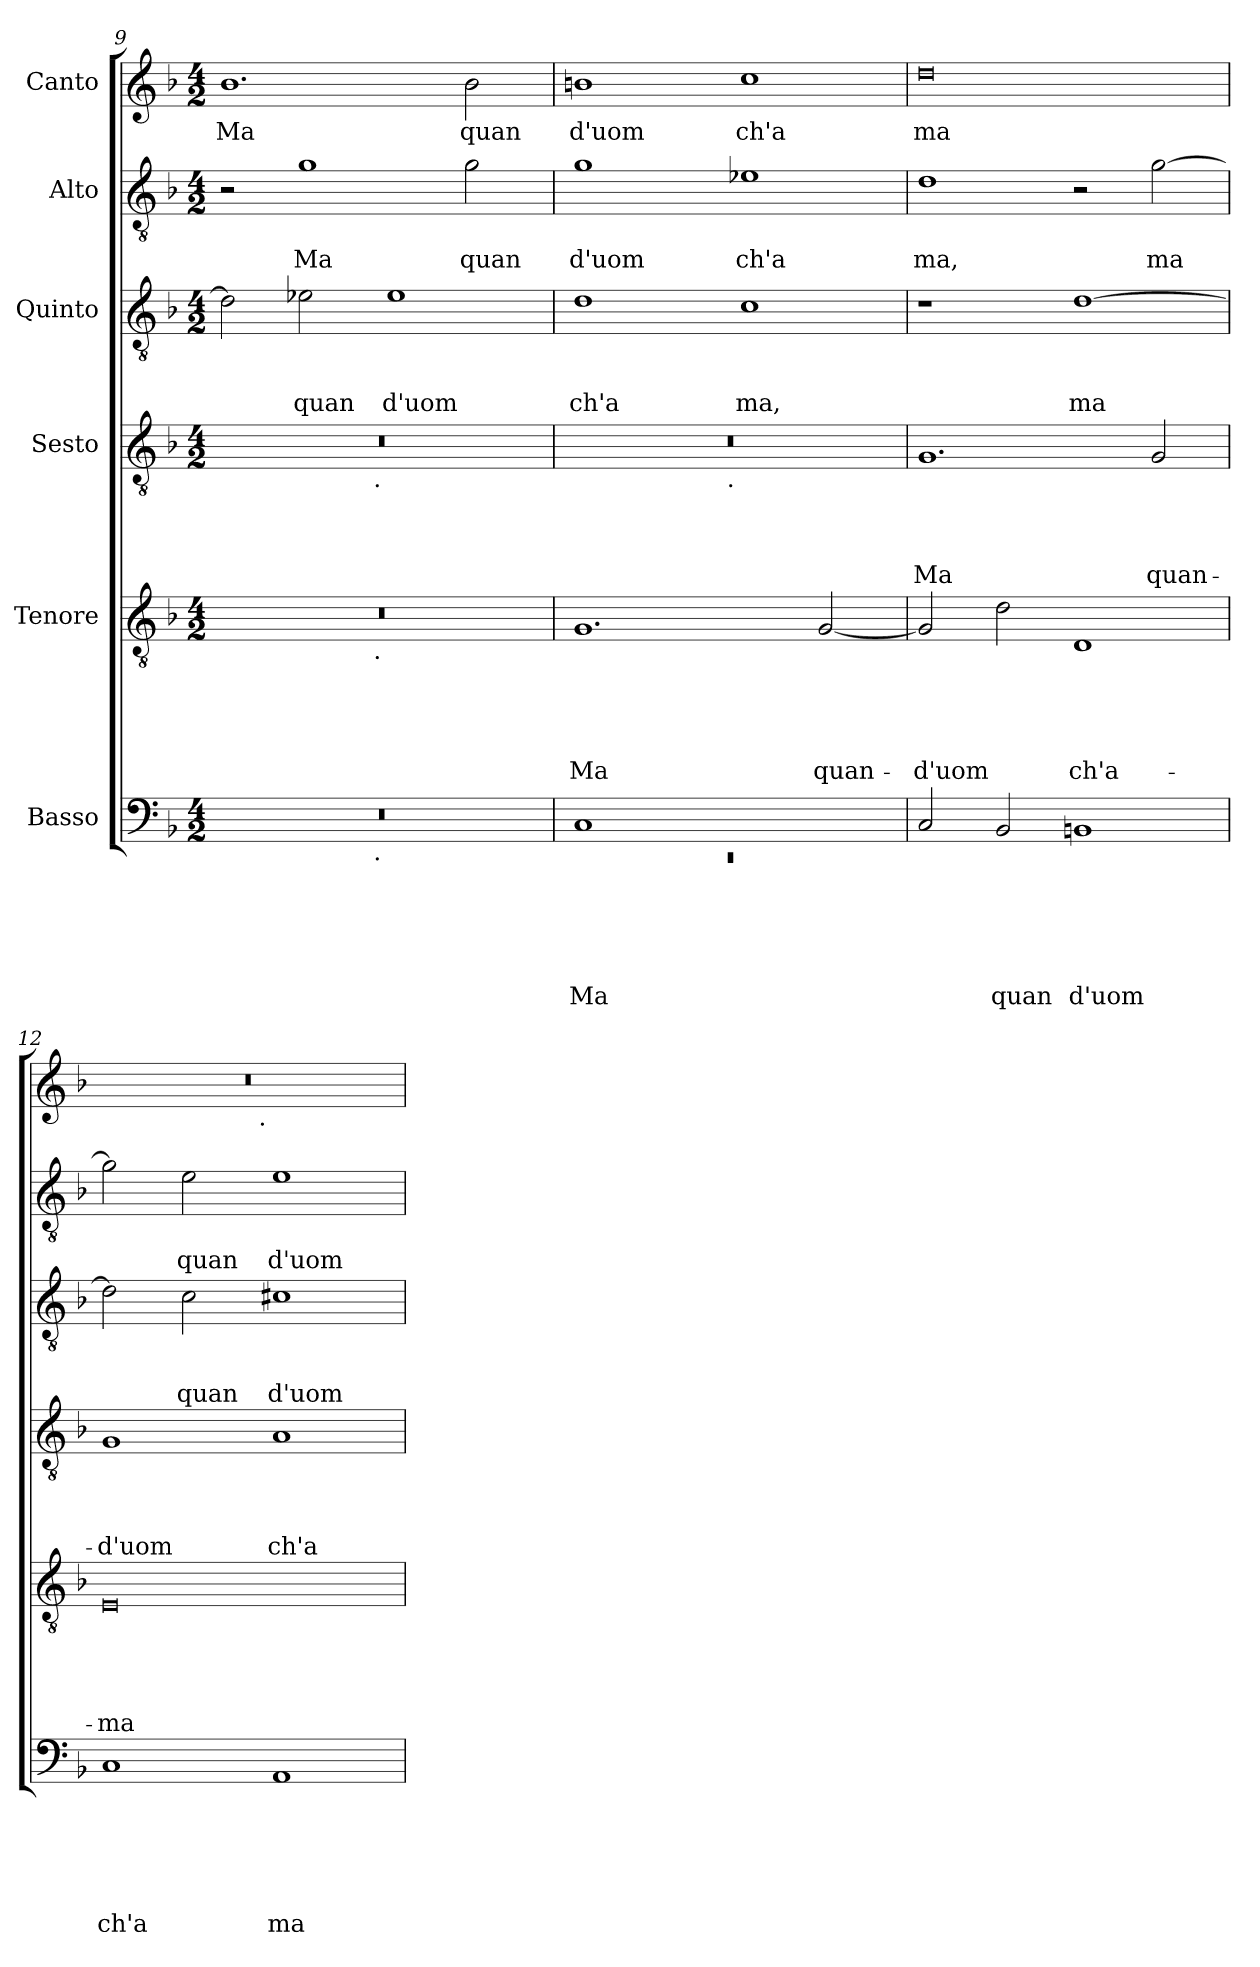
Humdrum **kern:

**kern	**text	**text	**text	**text	**text	**text	**kern	**text	**text	**text	**text	**text	**kern	**text	**text	**text	**text	**kern	**text	**text	**text	**kern	**text	**text	**kern	**text
*part6	*part6	*part6	*part6	*part6	*part6	*part6	*part5	*part5	*part5	*part5	*part5	*part5	*part4	*part4	*part4	*part4	*part4	*part3	*part3	*part3	*part3	*part2	*part2	*part2	*part1	*part1
*staff6	*staff6	*staff6	*staff6	*staff6	*staff6	*staff6	*staff5	*staff5	*staff5	*staff5	*staff5	*staff5	*staff4	*staff4	*staff4	*staff4	*staff4	*staff3	*staff3	*staff3	*staff3	*staff2	*staff2	*staff2	*staff1	*staff1
*I"Basso	*	*	*	*	*	*	*I"Tenore	*	*	*	*	*	*I"Sesto	*	*	*	*	*I"Quinto	*	*	*	*I"Alto	*	*	*I"Canto	*
*clefF4	*	*	*	*	*	*	*clefGv2	*	*	*	*	*	*clefGv2	*	*	*	*	*clefGv2	*	*	*	*clefGv2	*	*	*clefG2	*
*ITrd-3c-5	*	*	*	*	*	*	*ITrd-3c-5	*	*	*	*	*	*ITrd-3c-5	*	*	*	*	*ITrd-3c-5	*	*	*	*ITrd-3c-5	*	*	*	*
*k[b-e-]	*	*	*	*	*	*	*k[b-e-]	*	*	*	*	*	*k[b-e-]	*	*	*	*	*k[b-e-]	*	*	*	*k[b-e-]	*	*	*k[b-]	*
*B-:	*	*	*	*	*	*	*B-:	*	*	*	*	*	*B-:	*	*	*	*	*B-:	*	*	*	*B-:	*	*	*F:	*
*M4/2	*	*	*	*	*	*	*M4/2	*	*	*	*	*	*M4/2	*	*	*	*	*M4/2	*	*	*	*M4/2	*	*	*M4/2	*
=9	=9	=9	=9	=9	=9	=9	=9	=9	=9	=9	=9	=9	=9	=9	=9	=9	=9	=9	=9	=9	=9	=9	=9	=9	=9	=9
!	!	!	!	!	!	!	!	!	!	!	!	!	!	!	!	!	!	!	!	!	!	!	!	!	!	!LO:LY:b
*^	*	*	*	*	*	*	*^	*	*	*	*	*	*^	*	*	*	*	*	*	*	*	*	*	*	*	*
0r	2ryy	.	.	.	.	.	.	0r	2ryy	.	.	.	.	.	0r	2ryy	.	.	.	.	2g\]	.	.	.	2r	.	.	1.b-	Ma
!	!	!	!	!	!	!	!	!	!	!	!	!	!	!	!	!	!	!	!	!	!	!	!	!LO:LY:b	!	!	!LO:LY:b	!	!
.	4...ryy	.	.	.	.	.	.	.	4...ryy	.	.	.	.	.	.	4...ryy	.	.	.	.	2a-X\	.	.	quan	1cc	.	Ma	.	.
!	!	!	!	!	!	!	!	!	!	!	!	!	!	!	!	!LO:TX:b:t=.	!	!	!	!	!	!	!	!	!	!	!	!	!
!	!	!	!	!	!	!	!	!	!LO:TX:b:t=.	!	!	!	!	!	!	!	!	!	!	!	!	!	!	!	!	!	!	!	!
!	!LO:TX:b:t=.	!	!	!	!	!	!	!	!	!	!	!	!	!	!	!	!	!	!	!	!	!	!	!	!	!	!	!	!
.	1ryy	.	.	.	.	.	.	.	1ryy	.	.	.	.	.	.	1ryy	.	.	.	.	.	.	.	.	.	.	.	.	.
!	!	!	!	!	!	!	!	!	!	!	!	!	!	!	!	!	!	!	!	!	!	!	!	!LO:LY:b	!	!	!	!	!
.	.	.	.	.	.	.	.	.	.	.	.	.	.	.	.	.	.	.	.	.	1a-	.	.	d'uom	.	.	.	.	.
!	!	!	!	!	!	!	!	!	!	!	!	!	!	!	!	!	!	!	!	!	!	!	!	!	!	!	!LO:LY:b	!	!LO:LY:b
.	.	.	.	.	.	.	.	.	.	.	.	.	.	.	.	.	.	.	.	.	.	.	.	.	2cc\	.	quan	2b-\	quan
.	32ryy	.	.	.	.	.	.	.	32ryy	.	.	.	.	.	.	32ryy	.	.	.	.	.	.	.	.	.	.	.	.	.
=10	=10	=10	=10	=10	=10	=10	=10	=10	=10	=10	=10	=10	=10	=10	=10	=10	=10	=10	=10	=10	=10	=10	=10	=10	=10	=10	=10	=10	=10
!	!LO:N:vis=1	!	!	!	!	!	!LO:LY:b	!	!	!	!	!	!	!LO:LY:b	!	!	!	!	!	!	!	!	!	!LO:LY:b	!	!	!LO:LY:b	!	!LO:LY:b
*	*^	*	*	*	*	*	*	*v	*v	*	*	*	*	*	*	*	*	*	*	*	*	*	*	*	*	*	*	*	*
0ryy	0rEE	1F	.	.	.	.	.	Ma	1.c	.	.	.	.	Ma	0r	2ryy	.	.	.	.	1g	.	.	ch'a	1cc	.	d'uom	1bn	d'uom
.	.	.	.	.	.	.	.	.	.	.	.	.	.	.	.	4...ryy	.	.	.	.	.	.	.	.	.	.	.	.	.
!	!	!	!	!	!	!	!	!	!	!	!	!	!	!	!	!LO:TX:b:t=.	!	!	!	!	!	!	!	!	!	!	!	!	!
.	.	.	.	.	.	.	.	.	.	.	.	.	.	.	.	1ryy	.	.	.	.	.	.	.	.	.	.	.	.	.
!	!	!	!	!	!	!	!	!	!	!	!	!	!	!	!	!	!	!	!	!	!	!	!	!LO:LY:b	!	!	!LO:LY:b	!	!LO:LY:b
.	.	1ryy	.	.	.	.	.	.	.	.	.	.	.	.	.	.	.	.	.	.	1f	.	.	ma,	1a-X	.	ch'a	1cc	ch'a
!	!	!	!	!	!	!	!	!	!	!	!	!	!	!LO:LY:b	!	!	!	!	!	!	!	!	!	!	!	!	!	!	!
.	.	.	.	.	.	.	.	.	[>2c/	.	.	.	.	quan-	.	.	.	.	.	.	.	.	.	.	.	.	.	.	.
.	.	.	.	.	.	.	.	.	.	.	.	.	.	.	.	32ryy	.	.	.	.	.	.	.	.	.	.	.	.	.
!!LO:LB:g=z
=11	=11	=11	=11	=11	=11	=11	=11	=11	=11	=11	=11	=11	=11	=11	=11	=11	=11	=11	=11	=11	=11	=11	=11	=11	=11	=11	=11	=11	=11
!	!	!	!	!	!	!	!	!	!	!	!	!	!	!LO:LY:b	!	!	!	!	!	!LO:LY:b	!	!	!	!	!	!	!LO:LY:b	!	!LO:LY:b
*v	*v	*v	*	*	*	*	*	*	*	*	*	*	*	*	*v	*v	*	*	*	*	*	*	*	*	*	*	*	*	*
2F/	.	.	.	.	.	.	2c/]	.	.	.	.	-d'uom	1.c	.	.	.	Ma	1r	.	.	.	1g	.	ma,	0dd	ma
!	!	!	!	!	!	!LO:LY:b	!	!	!	!	!	!	!	!	!	!	!	!	!	!	!	!	!	!	!	!
2E-/	.	.	.	.	.	quan	2g\	.	.	.	.	.	.	.	.	.	.	.	.	.	.	.	.	.	.	.
!	!	!	!	!	!	!LO:LY:b	!	!	!	!	!	!LO:LY:b	!	!	!	!	!	!	!	!	!LO:LY:b	!	!	!	!	!
1En	.	.	.	.	.	d'uom	1G	.	.	.	.	ch'a-	.	.	.	.	.	[>1g	.	.	ma	2r	.	.	.	.
!	!	!	!	!	!	!	!	!	!	!	!	!	!	!	!	!	!LO:LY:b	!	!	!	!	!	!	!LO:LY:b	!	!
.	.	.	.	.	.	.	.	.	.	.	.	.	2c/	.	.	.	quan-	.	.	.	.	[>2cc\	.	ma	.	.
=12	=12	=12	=12	=12	=12	=12	=12	=12	=12	=12	=12	=12	=12	=12	=12	=12	=12	=12	=12	=12	=12	=12	=12	=12	=12	=12
!	!	!	!	!	!	!LO:LY:b	!	!	!	!	!	!LO:LY:b	!	!	!	!	!LO:LY:b	!	!	!	!	!	!	!	!	!
*	*	*	*	*	*	*	*	*	*	*	*	*	*	*	*	*	*	*	*	*	*	*	*	*	*^	*
1F	.	.	.	.	.	ch'a	0A	.	.	.	.	-ma	1c	.	.	.	-d'uom	2g\]	.	.	.	2cc\]	.	.	0r	2ryy	.
!	!	!	!	!	!	!	!	!	!	!	!	!	!	!	!	!	!	!	!	!	!LO:LY:b	!	!	!LO:LY:b	!	!	!
.	.	.	.	.	.	.	.	.	.	.	.	.	.	.	.	.	.	2f\	.	.	quan	2a\	.	quan	.	4...ryy	.
!	!	!	!	!	!	!	!	!	!	!	!	!	!	!	!	!	!	!	!	!	!	!	!	!	!	!LO:TX:b:t=.	!
.	.	.	.	.	.	.	.	.	.	.	.	.	.	.	.	.	.	.	.	.	.	.	.	.	.	1ryy	.
!	!	!	!	!	!	!LO:LY:b	!	!	!	!	!	!	!	!	!	!	!LO:LY:b	!	!	!	!LO:LY:b	!	!	!LO:LY:b	!	!	!
1D	.	.	.	.	.	ma	.	.	.	.	.	.	1d	.	.	.	ch'a-	1f#X	.	.	d'uom	1a	.	d'uom	.	.	.
.	.	.	.	.	.	.	.	.	.	.	.	.	.	.	.	.	.	.	.	.	.	.	.	.	.	32ryy	.
*	*	*	*	*	*	*	*	*	*	*	*	*	*	*	*	*	*	*	*	*	*	*	*	*	*v	*v	*
=	=	=	=	=	=	=	=	=	=	=	=	=	=	=	=	=	=	=	=	=	=	=	=	=	=	=
*-	*-	*-	*-	*-	*-	*-	*-	*-	*-	*-	*-	*-	*-	*-	*-	*-	*-	*-	*-	*-	*-	*-	*-	*-	*-	*-
